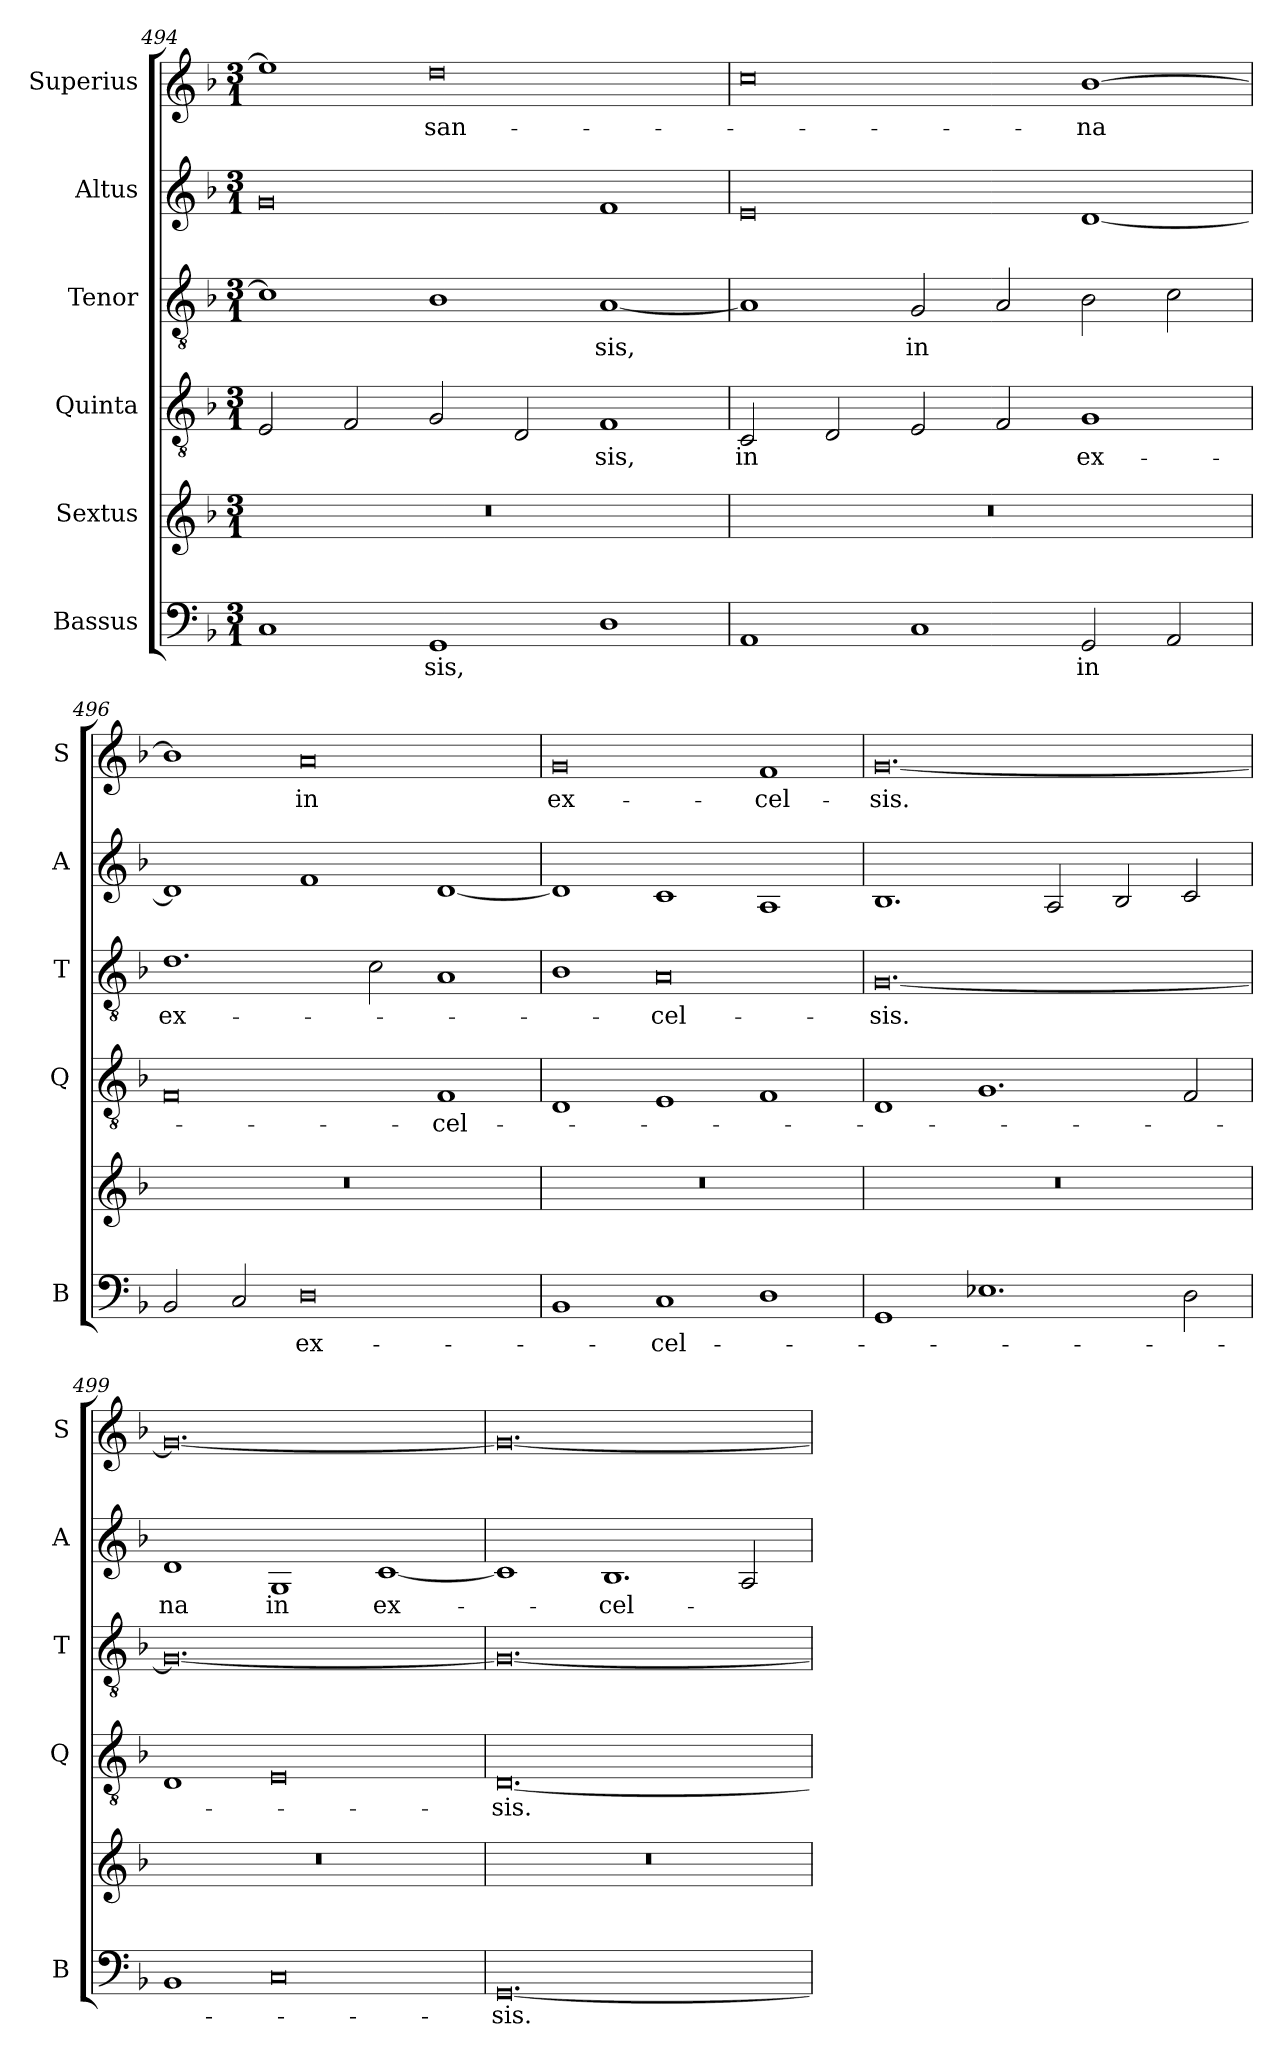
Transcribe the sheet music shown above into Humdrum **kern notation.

**kern	**text	**kern	**kern	**text	**kern	**text	**kern	**text	**kern	**text
*part6	*part6	*part5	*part4	*part4	*part3	*part3	*part2	*part2	*part1	*part1
*staff6	*staff6	*staff5	*staff4	*staff4	*staff3	*staff3	*staff2	*staff2	*staff1	*staff1
*I"Bassus	*	*I"Sextus	*I"Quinta	*	*I"Tenor	*	*I"Altus	*	*I"Superius	*
*I'B	*	*	*I'Q	*	*I'T	*	*I'A	*	*I'S	*
*clefF4	*	*clefG2	*clefGv2	*	*clefGv2	*	*clefG2	*	*clefG2	*
*k[b-]	*	*k[b-]	*k[b-]	*	*k[b-]	*	*k[b-]	*	*k[b-]	*
*F:	*	*F:	*F:	*	*F:	*	*F:	*	*F:	*
*M3/1	*	*M3/1	*M3/1	*	*M3/1	*	*M3/1	*	*M3/1	*
=494	=494	=494	=494	=494	=494	=494	=494	=494	=494	=494
1C	.	0.r	2E/	.	1c]	.	0g	.	1ee]	.
.	.	.	2F/	.	.	.	.	.	.	.
!	!LO:LY:b	!	!	!	!	!	!	!	!	!LO:LY:b
1GG	-sis,	.	2G/	.	1B-	.	.	.	0dd	-san-
.	.	.	2D/	.	.	.	.	.	.	.
!	!	!	!	!LO:LY:b	!	!LO:LY:b	!	!	!	!
1D	.	.	1F	-sis,	[1A	-sis,	1f	.	.	.
=495	=495	=495	=495	=495	=495	=495	=495	=495	=495	=495
!	!	!	!	!LO:LY:b	!	!	!	!	!	!
1AA	.	0.r	2C/	in	1A]	.	0e	.	0cc	.
.	.	.	2D/	.	.	.	.	.	.	.
!	!	!	!	!	!	!LO:LY:b	!	!	!	!
1C	.	.	2E/	.	2G/	in	.	.	.	.
.	.	.	2F/	.	2A/	.	.	.	.	.
!	!LO:LY:b	!	!	!LO:LY:b	!	!	!	!	!	!LO:LY:b
2GG/	in	.	1G	ex-	2B-\	.	[1d	.	[1b-	-na
2AA/	.	.	.	.	2c\	.	.	.	.	.
!!LO:LB:g=z
=496	=496	=496	=496	=496	=496	=496	=496	=496	=496	=496
!	!	!	!	!	!	!LO:LY:b	!	!	!	!
2BB-/	.	0.r	0F	.	1.d	ex-	1d]	.	1b-]	.
2C/	.	.	.	.	.	.	.	.	.	.
!	!LO:LY:b	!	!	!	!	!	!	!	!	!LO:LY:b
0D	ex-	.	.	.	.	.	1f	.	0a	in
.	.	.	.	.	2c\	.	.	.	.	.
!	!	!	!	!LO:LY:b	!	!	!	!	!	!
.	.	.	1F	-cel-	1A	.	[1d	.	.	.
=497	=497	=497	=497	=497	=497	=497	=497	=497	=497	=497
!	!	!	!	!	!	!	!	!	!	!LO:LY:b
1BB-	.	0.r	1D	.	1B-	.	1d]	.	0g	ex-
!	!LO:LY:b	!	!	!	!	!LO:LY:b	!	!	!	!
1C	-cel-	.	1E	.	0A	-cel-	1c	.	.	.
!	!	!	!	!	!	!	!	!	!	!LO:LY:b
1D	.	.	1F	.	.	.	1A	.	1f	-cel-
=498	=498	=498	=498	=498	=498	=498	=498	=498	=498	=498
!	!	!	!	!	!	!LO:LY:b	!	!	!	!LO:LY:b
1GG	.	0.r	1D	.	[0.G	-sis.	1.B-	.	[0.g	-sis.
1.E-X	.	.	1.G	.	.	.	.	.	.	.
.	.	.	.	.	.	.	2A/	.	.	.
.	.	.	.	.	.	.	2B-/	.	.	.
2D\	.	.	2F/	.	.	.	2c/	.	.	.
=499	=499	=499	=499	=499	=499	=499	=499	=499	=499	=499
!	!	!	!	!	!	!	!	!LO:LY:b	!	!
1BB-	.	0.r	1D	.	0.G_	.	1d	-na	0.g_	.
!	!	!	!	!	!	!	!	!LO:LY:b	!	!
0C	.	.	0E	.	.	.	1G	in	.	.
!	!	!	!	!	!	!	!	!LO:LY:b	!	!
.	.	.	.	.	.	.	[1c	ex-	.	.
=500	=500	=500	=500	=500	=500	=500	=500	=500	=500	=500
!	!LO:LY:b	!	!	!LO:LY:b	!	!	!	!	!	!
[0.GG	-sis.	0.r	[0.D	-sis.	0.G_	.	1c]	.	0.g_	.
!	!	!	!	!	!	!	!	!LO:LY:b	!	!
.	.	.	.	.	.	.	1.B-	-cel-	.	.
.	.	.	.	.	.	.	2A/	.	.	.
=	=	=	=	=	=	=	=	=	=	=
*-	*-	*-	*-	*-	*-	*-	*-	*-	*-	*-
